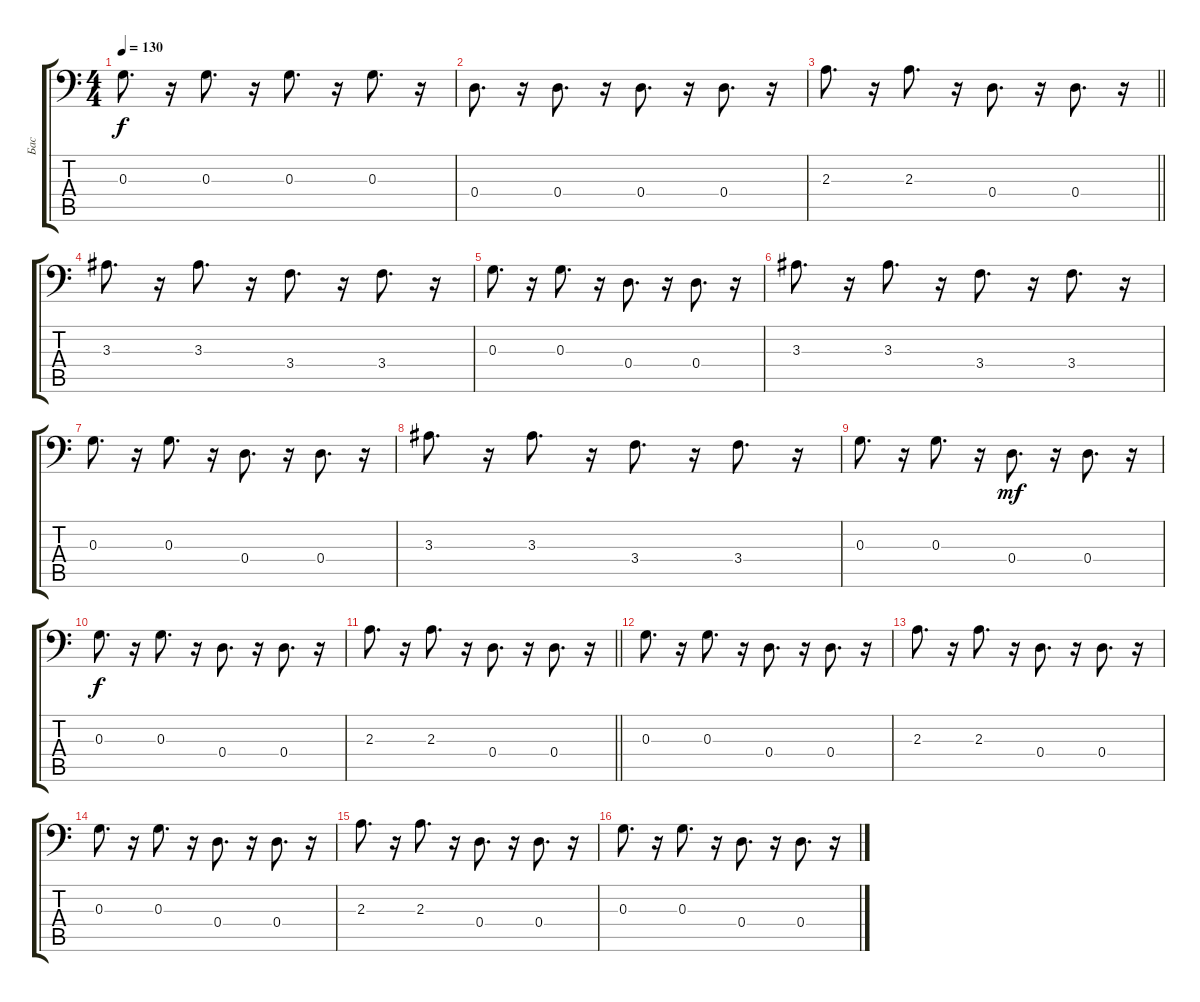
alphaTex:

\track ("Бас" "Бас") {instrument electricbassfinger}
\staff {score tabs}
\tuning (F3 C3 G2 D2 A1 E1) {hide}
\ts (4 4)
\tempo 130
\clef f4
\ks c
0.3.8{d dy f} r.16 0.3.8{d} r.16 0.3.8{d} r.16 0.3.8{d} r.16 |
0.4.8{d} r.16 0.4.8{d} r.16 0.4.8{d} r.16 0.4.8{d} r.16 |
\barLineRight lightlight
2.3.8{d} r.16 2.3.8{d} r.16 0.4.8{d} r.16 0.4.8{d} r.16 |
3.3.8{d} r.16 3.3.8{d} r.16 3.4.8{d} r.16 3.4.8{d} r.16 |
0.3.8{d} r.16 0.3.8{d} r.16 0.4.8{d} r.16 0.4.8{d} r.16 |
3.3.8{d} r.16 3.3.8{d} r.16 3.4.8{d} r.16 3.4.8{d} r.16 |
0.3.8{d} r.16 0.3.8{d} r.16 0.4.8{d} r.16 0.4.8{d} r.16 |
3.3.8{d} r.16 3.3.8{d} r.16 3.4.8{d} r.16 3.4.8{d} r.16 |
0.3.8{d} r.16 0.3.8{d} r.16 0.4.8{d dy mf} r.16 0.4.8{d} r.16 |
0.3.8{d dy f} r.16 0.3.8{d} r.16 0.4.8{d} r.16 0.4.8{d} r.16 |
\barLineRight lightlight
2.3.8{d} r.16 2.3.8{d} r.16 0.4.8{d} r.16 0.4.8{d} r.16 |
0.3.8{d} r.16 0.3.8{d} r.16 0.4.8{d} r.16 0.4.8{d} r.16 |
2.3.8{d} r.16 2.3.8{d} r.16 0.4.8{d} r.16 0.4.8{d} r.16 |
0.3.8{d} r.16 0.3.8{d} r.16 0.4.8{d} r.16 0.4.8{d} r.16 |
2.3.8{d} r.16 2.3.8{d} r.16 0.4.8{d} r.16 0.4.8{d} r.16 |
0.3.8{d} r.16 0.3.8{d} r.16 0.4.8{d} r.16 0.4.8{d} r.16
